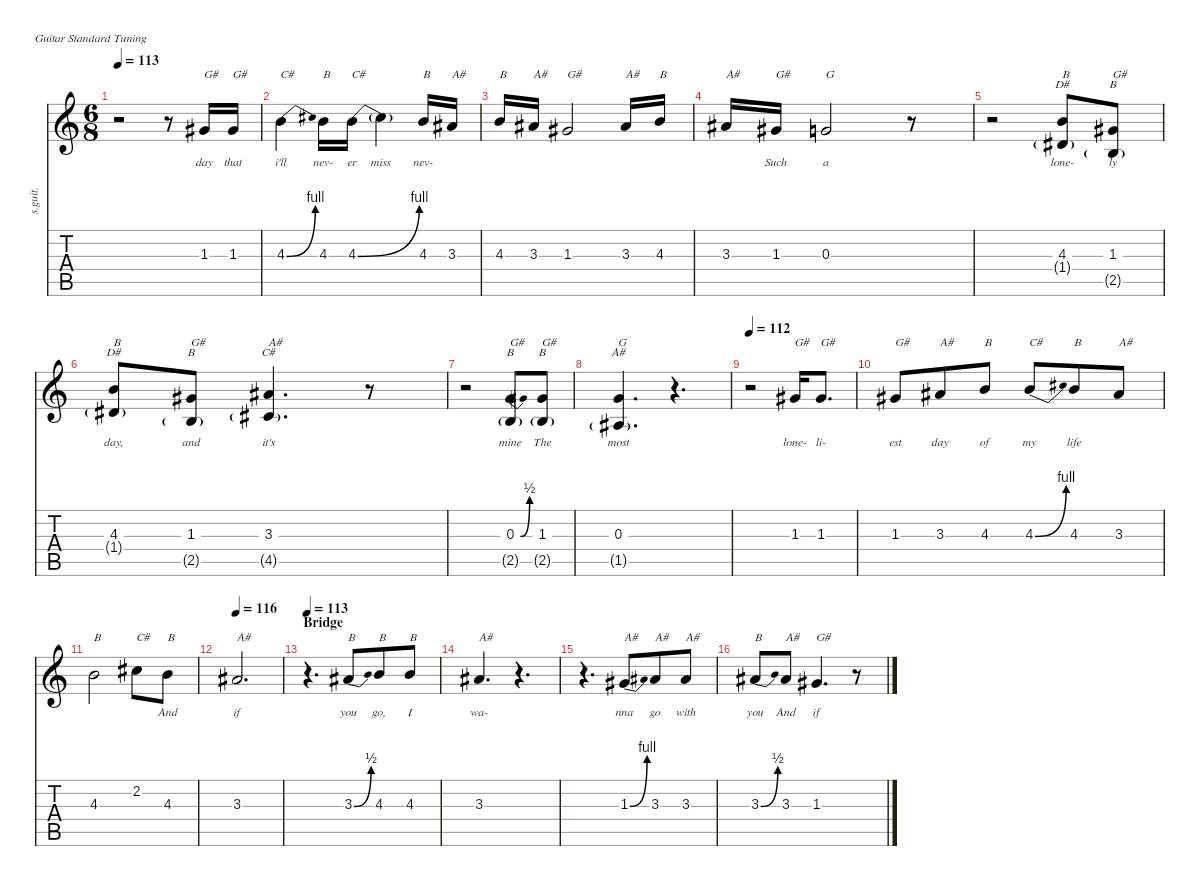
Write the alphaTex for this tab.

\defaultSystemsLayout 4
\hideDynamics
\bracketExtendMode nobrackets
\track ("Daron Malakian - Vocals" "s.guit.") {instrument tenorsax}
\staff {score tabs}
\tuning (E4 B3 G3 D3 A2 E2)
\displaytranspose 12
\chord ("D#" 3 1 2 2 0 x) {showdiagram false}
\chord ("B" 3 1 2 2 0 x) {showdiagram false}
\chord ("C#" 3 1 2 2 0 x) {showdiagram false}
\chord ("A#" 3 1 2 2 0 x) {showdiagram false}
\ts (6 8)
\tempo 113
\clef g2
\ks c
r.2{dy fff} r.8 1.3{acc #}.16{txt "G#" lyrics (0 "day") lyrics (1 "") lyrics (2 "") lyrics (3 "") lyrics (4 "")} 1.3{acc #}.16{txt "G#" lyrics (0 "that") lyrics (1 "") lyrics (2 "") lyrics (3 "") lyrics (4 "")} |
4.3{be (bend 0 0 15 4)}.4{txt "C#" lyrics (0 "i'll") lyrics (1 "") lyrics (2 "") lyrics (3 "") lyrics (4 "")} 4.3.16{txt "B" lyrics (0 "nev-") lyrics (1 "") lyrics (2 "") lyrics (3 "") lyrics (4 "")} 4.3{be (bend 0 0 10.2 4)}.16{txt "C#" lyrics (0 "er") lyrics (1 "") lyrics (2 "") lyrics (3 "") lyrics (4 "")} 4.3{t}.4{lyrics (0 "miss") lyrics (1 "") lyrics (2 "") lyrics (3 "") lyrics (4 "")} 4.3.16{txt "B" lyrics (0 "nev-") lyrics (1 "") lyrics (2 "") lyrics (3 "") lyrics (4 "")} 3.3{acc #}.16{txt "A#" lyrics (0 "") lyrics (1 "") lyrics (2 "") lyrics (3 "") lyrics (4 "")} |
4.3.16{txt "B" lyrics (0 "") lyrics (1 "") lyrics (2 "") lyrics (3 "") lyrics (4 "")} 3.3{acc #}.16{txt "A#" lyrics (0 "") lyrics (1 "") lyrics (2 "") lyrics (3 "") lyrics (4 "")} 1.3{acc #}.2{txt "G#" lyrics (0 "") lyrics (1 "") lyrics (2 "") lyrics (3 "") lyrics (4 "")} 3.3{acc #}.16{txt "A#" lyrics (0 "") lyrics (1 "") lyrics (2 "") lyrics (3 "") lyrics (4 "")} 4.3.16{txt "B" lyrics (0 "") lyrics (1 "") lyrics (2 "") lyrics (3 "") lyrics (4 "")} |
3.3{acc #}.16{txt "A#" lyrics (0 "") lyrics (1 "") lyrics (2 "") lyrics (3 "") lyrics (4 "")} 1.3{acc #}.16{txt "G#" lyrics (0 "Such") lyrics (1 "") lyrics (2 "") lyrics (3 "") lyrics (4 "")} 0.3.2{txt "G" lyrics (0 "a") lyrics (1 "") lyrics (2 "") lyrics (3 "") lyrics (4 "")} r.8 |
r.2 (4.3 1.4{g acc #}).8{ch "D#" txt "B" lyrics (0 "lone-") lyrics (1 "") lyrics (2 "") lyrics (3 "") lyrics (4 "")} (1.3{acc #} 2.5{g}).8{ch "B" txt "G#" lyrics (0 "ly") lyrics (1 "") lyrics (2 "") lyrics (3 "") lyrics (4 "")} |
(4.3 1.4{g acc #}).8{ch "D#" txt "B" lyrics (0 "day,") lyrics (1 "") lyrics (2 "") lyrics (3 "") lyrics (4 "")} (1.3{acc #} 2.5{g}).8{ch "B" txt "G#" lyrics (0 "and") lyrics (1 "") lyrics (2 "") lyrics (3 "") lyrics (4 "")} (3.3{acc #} 4.5{g acc #}).4{d ch "C#" txt "A#" lyrics (0 "it's") lyrics (1 "") lyrics (2 "") lyrics (3 "") lyrics (4 "")} r.8 |
r.2 (0.3{be (bend 0 0 19.8 2)} 2.5{g}).8{ch "B" txt "G#" lyrics (0 "mine") lyrics (1 "") lyrics (2 "") lyrics (3 "") lyrics (4 "")} (1.3{acc #} 2.5{g}).8{ch "B" txt "G#" lyrics (0 "The") lyrics (1 "") lyrics (2 "") lyrics (3 "") lyrics (4 "")} |
(0.3 1.5{g acc #}).4{d ch "A#" txt "G" lyrics (0 "most") lyrics (1 "") lyrics (2 "") lyrics (3 "") lyrics (4 "")} r.4{d} |
\tempo 112
r.2 1.3{acc #}.16{txt "G#" lyrics (0 "lone-") lyrics (1 "") lyrics (2 "") lyrics (3 "") lyrics (4 "")} 1.3{acc #}.8{d txt "G#" lyrics (0 "li-") lyrics (1 "") lyrics (2 "") lyrics (3 "") lyrics (4 "")} |
1.3{acc #}.8{txt "G#" lyrics (0 "est") lyrics (1 "") lyrics (2 "") lyrics (3 "") lyrics (4 "")} 3.3{acc #}.8{txt "A#" lyrics (0 "day") lyrics (1 "") lyrics (2 "") lyrics (3 "") lyrics (4 "")} 4.3.8{txt "B" lyrics (0 "of") lyrics (1 "") lyrics (2 "") lyrics (3 "") lyrics (4 "")} 4.3{be (bend 0 0 15 4)}.8{txt "C#" lyrics (0 "my") lyrics (1 "") lyrics (2 "") lyrics (3 "") lyrics (4 "")} 4.3.8{txt "B" lyrics (0 "life") lyrics (1 "") lyrics (2 "") lyrics (3 "") lyrics (4 "")} 3.3{acc #}.8{txt "A#" lyrics (0 "") lyrics (1 "") lyrics (2 "") lyrics (3 "") lyrics (4 "")} |
4.3.2{txt "B" lyrics (0 "") lyrics (1 "") lyrics (2 "") lyrics (3 "") lyrics (4 "")} 2.2{acc #}.8{txt "C#" lyrics (0 "") lyrics (1 "") lyrics (2 "") lyrics (3 "") lyrics (4 "")} 4.3.8{txt "B" lyrics (0 "And") lyrics (1 "") lyrics (2 "") lyrics (3 "") lyrics (4 "")} |
\tempo 116
3.3{acc #}.2{d txt "A#" lyrics (0 "if") lyrics (1 "") lyrics (2 "") lyrics (3 "") lyrics (4 "")} |
\section ("" "Bridge")
\tempo 113
r.4{d} 3.3{be (bend 0 0 30 2) acc #}.8{txt "B" lyrics (0 "you") lyrics (1 "") lyrics (2 "") lyrics (3 "") lyrics (4 "")} 4.3.8{txt "B" lyrics (0 "go,") lyrics (1 "") lyrics (2 "") lyrics (3 "") lyrics (4 "")} 4.3.8{txt "B" lyrics (0 "I") lyrics (1 "") lyrics (2 "") lyrics (3 "") lyrics (4 "")} |
3.3{acc #}.4{d txt "A#" lyrics (0 "wa-") lyrics (1 "") lyrics (2 "") lyrics (3 "") lyrics (4 "")} r.4{d} |
r.4{d} 1.3{be (bend 0 0 15 4) acc #}.8{txt "A#" lyrics (0 "nna") lyrics (1 "") lyrics (2 "") lyrics (3 "") lyrics (4 "")} 3.3{acc #}.8{txt "A#" lyrics (0 "go") lyrics (1 "") lyrics (2 "") lyrics (3 "") lyrics (4 "")} 3.3{acc #}.8{txt "A#" lyrics (0 "with") lyrics (1 "") lyrics (2 "") lyrics (3 "") lyrics (4 "")} |
3.3{be (bend 0 0 15 2) acc #}.8{txt "B" lyrics (0 "you") lyrics (1 "") lyrics (2 "") lyrics (3 "") lyrics (4 "")} 3.3{acc #}.8{txt "A#" lyrics (0 "And") lyrics (1 "") lyrics (2 "") lyrics (3 "") lyrics (4 "")} 1.3{acc #}.4{d txt "G#" lyrics (0 "if") lyrics (1 "") lyrics (2 "") lyrics (3 "") lyrics (4 "")} r.8
